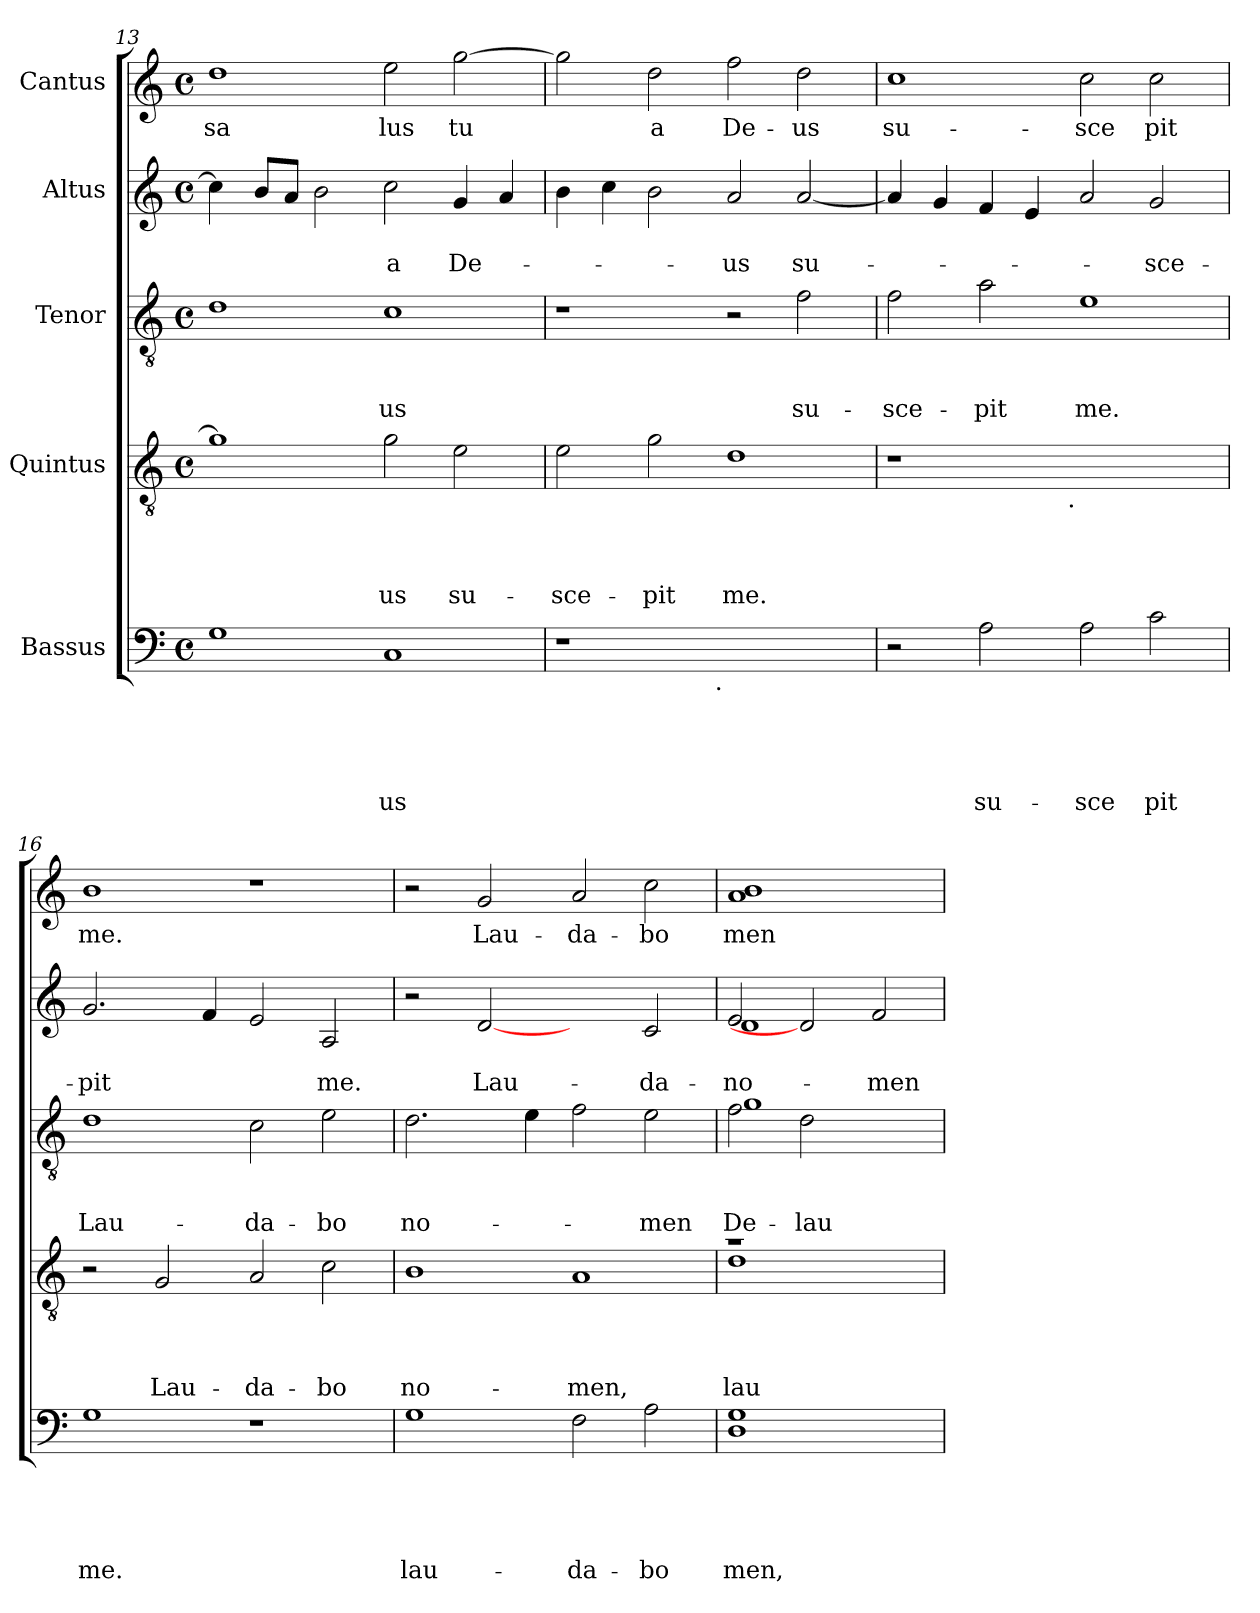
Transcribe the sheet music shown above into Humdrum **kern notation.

**kern	**text	**text	**text	**text	**text	**kern	**text	**text	**text	**text	**kern	**text	**text	**text	**kern	**text	**text	**kern	**text
*part5	*part5	*part5	*part5	*part5	*part5	*part4	*part4	*part4	*part4	*part4	*part3	*part3	*part3	*part3	*part2	*part2	*part2	*part1	*part1
*staff5	*staff5	*staff5	*staff5	*staff5	*staff5	*staff4	*staff4	*staff4	*staff4	*staff4	*staff3	*staff3	*staff3	*staff3	*staff2	*staff2	*staff2	*staff1	*staff1
*I"Bassus	*	*	*	*	*	*I"Quintus	*	*	*	*	*I"Tenor	*	*	*	*I"Altus	*	*	*I"Cantus	*
*clefF4	*	*	*	*	*	*clefGv2	*	*	*	*	*clefGv2	*	*	*	*clefG2	*	*	*clefG2	*
*k[]	*	*	*	*	*	*k[]	*	*	*	*	*k[]	*	*	*	*k[]	*	*	*k[]	*
*C:	*	*	*	*	*	*C:	*	*	*	*	*C:	*	*	*	*C:	*	*	*C:	*
*M4/4	*	*	*	*	*	*M4/4	*	*	*	*	*M4/4	*	*	*	*M4/4	*	*	*M4/4	*
*met(c)	*	*	*	*	*	*met(c)	*	*	*	*	*met(c)	*	*	*	*met(c)	*	*	*met(c)	*
=13	=13	=13	=13	=13	=13	=13	=13	=13	=13	=13	=13	=13	=13	=13	=13	=13	=13	=13	=13
!	!	!	!	!	!	!	!	!	!	!	!	!	!	!	!	!	!	!	!LO:LY:b
1G	.	.	.	.	.	1g]	.	.	.	.	1d	.	.	.	4cc\]	.	.	1dd	sa
.	.	.	.	.	.	.	.	.	.	.	.	.	.	.	8b/L	.	.	.	.
.	.	.	.	.	.	.	.	.	.	.	.	.	.	.	8a/J	.	.	.	.
.	.	.	.	.	.	.	.	.	.	.	.	.	.	.	2b\	.	.	.	.
!	!	!	!	!	!LO:LY:b	!	!	!	!	!LO:LY:b	!	!	!	!LO:LY:b	!	!	!LO:LY:b	!	!LO:LY:b
1C	.	.	.	.	us	2g\	.	.	.	-us	1c	.	.	us	2cc\	.	-a	2ee\	lus
!	!	!	!	!	!	!	!	!	!	!LO:LY:b	!	!	!	!	!	!	!LO:LY:b	!	!LO:LY:b
.	.	.	.	.	.	2e\	.	.	.	su-	.	.	.	.	4g/	.	De-	[<2gg\	tu
.	.	.	.	.	.	.	.	.	.	.	.	.	.	.	4a/	.	.	.	.
!!LO:LB:g=z
=14	=14	=14	=14	=14	=14	=14	=14	=14	=14	=14	=14	=14	=14	=14	=14	=14	=14	=14	=14
!	!	!	!	!	!	!	!	!	!	!LO:LY:b	!	!	!	!	!	!	!	!	!
*^	*	*	*	*	*	*	*	*	*	*	*	*	*	*	*	*	*	*	*
1r	2ryy	.	.	.	.	.	2e\	.	.	.	-sce-	1r	.	.	.	4b\	.	.	2gg\]	.
.	.	.	.	.	.	.	.	.	.	.	.	.	.	.	.	4cc\	.	.	.	.
!	!	!	!	!	!	!	!	!	!	!	!LO:LY:b	!	!	!	!	!	!	!	!	!LO:LY:b
.	4...ryy	.	.	.	.	.	2g\	.	.	.	-pit	.	.	.	.	2b\	.	.	2dd\	a
!	!LO:TX:b:t=.	!	!	!	!	!	!	!	!	!	!	!	!	!	!	!	!	!	!	!
.	1ryy	.	.	.	.	.	.	.	.	.	.	.	.	.	.	.	.	.	.	.
!	!	!	!	!	!	!	!	!	!	!	!LO:LY:b	!	!	!	!	!	!	!LO:LY:b	!	!LO:LY:b
1ryy	.	.	.	.	.	.	1d	.	.	.	me.	2r	.	.	.	2a/	.	-us	2ff\	De-
!	!	!	!	!	!	!	!	!	!	!	!	!	!	!	!LO:LY:b	!	!	!LO:LY:b	!	!LO:LY:b
.	.	.	.	.	.	.	.	.	.	.	.	2f\	.	.	su-	[<2a/	.	su-	2dd\	-us
.	32ryy	.	.	.	.	.	.	.	.	.	.	.	.	.	.	.	.	.	.	.
=15	=15	=15	=15	=15	=15	=15	=15	=15	=15	=15	=15	=15	=15	=15	=15	=15	=15	=15	=15	=15
!	!	!	!	!	!	!	!	!	!	!	!	!	!	!	!LO:LY:b	!	!	!	!	!LO:LY:b
*v	*v	*	*	*	*	*	*^	*	*	*	*	*	*	*	*	*	*	*	*	*
2r	.	.	.	.	.	1r	2ryy	.	.	.	.	2f\	.	.	-sce-	4a/]	.	.	1cc	su-
.	.	.	.	.	.	.	.	.	.	.	.	.	.	.	.	4g/	.	.	.	.
!	!	!	!	!	!LO:LY:b	!	!	!	!	!	!	!	!	!	!LO:LY:b	!	!	!	!	!
2A\	.	.	.	.	su-	.	4...ryy	.	.	.	.	2a\	.	.	-pit	4f/	.	.	.	.
.	.	.	.	.	.	.	.	.	.	.	.	.	.	.	.	4e/	.	.	.	.
!	!	!	!	!	!	!	!LO:TX:b:t=.	!	!	!	!	!	!	!	!	!	!	!	!	!
.	.	.	.	.	.	.	1ryy	.	.	.	.	.	.	.	.	.	.	.	.	.
!	!	!	!	!	!LO:LY:b	!	!	!	!	!	!	!	!	!	!LO:LY:b	!	!	!	!	!LO:LY:b
2A\	.	.	.	.	-sce	1ryy	.	.	.	.	.	1e	.	.	me.	2a/	.	.	2cc\	-sce
!	!	!	!	!	!LO:LY:b	!	!	!	!	!	!	!	!	!	!	!	!	!LO:LY:b	!	!LO:LY:b
2c\	.	.	.	.	pit	.	.	.	.	.	.	.	.	.	.	2g/	.	-sce-	2cc\	pit
.	.	.	.	.	.	.	32ryy	.	.	.	.	.	.	.	.	.	.	.	.	.
=16	=16	=16	=16	=16	=16	=16	=16	=16	=16	=16	=16	=16	=16	=16	=16	=16	=16	=16	=16	=16
!	!	!	!	!	!LO:LY:b	!	!	!	!	!	!	!	!	!	!LO:LY:b	!	!	!LO:LY:b	!	!LO:LY:b
*	*	*	*	*	*	*v	*v	*	*	*	*	*	*	*	*	*	*	*	*	*
1G	.	.	.	.	me.	2r	.	.	.	.	1d	.	.	Lau-	2.g/	.	-pit	1b	me.
!	!	!	!	!	!	!	!	!	!	!LO:LY:b	!	!	!	!	!	!	!	!	!
.	.	.	.	.	.	2G/	.	.	.	Lau-	.	.	.	.	.	.	.	.	.
.	.	.	.	.	.	.	.	.	.	.	.	.	.	.	4f/	.	.	.	.
!	!	!	!	!	!	!	!	!	!	!LO:LY:b	!	!	!	!LO:LY:b	!	!	!	!	!
1r	.	.	.	.	.	2A/	.	.	.	-da-	2c\	.	.	-da-	2e/	.	.	1r	.
!	!	!	!	!	!	!	!	!	!	!LO:LY:b	!	!	!	!LO:LY:b	!	!	!LO:LY:b	!	!
.	.	.	.	.	.	2c\	.	.	.	-bo	2e\	.	.	-bo	2A/	.	me.	.	.
=17	=17	=17	=17	=17	=17	=17	=17	=17	=17	=17	=17	=17	=17	=17	=17	=17	=17	=17	=17
!	!	!	!	!	!LO:LY:b	!	!	!	!	!LO:LY:b	!	!	!	!LO:LY:b	!	!	!	!	!
1G	.	.	.	.	lau-	1B	.	.	.	no-	2.d\	.	.	no-	2r	.	.	2r	.
!	!	!	!	!	!	!	!	!	!	!	!	!	!	!	!	!	!LO:LY:b	!	!LO:LY:b
.	.	.	.	.	.	.	.	.	.	.	.	.	.	.	[2d	.	Lau-	2g/	Lau-
.	.	.	.	.	.	.	.	.	.	.	4e\	.	.	.	.	.	.	.	.
!	!	!	!	!	!LO:LY:b	!	!	!	!	!LO:LY:b	!	!	!	!	!	!	!	!	!LO:LY:b
2F\	.	.	.	.	-da-	1A	.	.	.	-men,	2f\	.	.	.	2ryy	.	.	2a/	-da-
!	!	!	!	!	!LO:LY:b	!	!	!	!	!	!	!	!	!LO:LY:b	!	!	!LO:LY:b	!	!LO:LY:b
2A\	.	.	.	.	-bo	.	.	.	.	.	2e\	.	.	-men	2c/	.	-da-	2cc\	-bo
=18	=18	=18	=18	=18	=18	=18	=18	=18	=18	=18	=18	=18	=18	=18	=18	=18	=18	=18	=18
!	!	!	!	!	!LO:LY:b	!	!	!	!	!LO:LY:b	!	!	!	!LO:LY:b	!	!	!	!	!
*	*	*	*	*	*	*^	*	*	*	*	*^	*	*	*	*	*	*	*	*
!	!	!	!	!	!	!	!	!	!	!	!	!	!	!	!	!LO:LY:b	!	!	!LO:LY:b	!	!
*	*	*	*	*	*	*	*	*	*	*	*	*	*	*	*	*	*^	*	*	*	*
!	!	!	!	!	!	!	!	!	!	!	!	!	!	!	!	!	!	!	!	!LO:LY:b	!	!LO:LY:b
1D 1G	.	.	.	.	-men,	1ra	1d	.	.	.	lau-	2f\	1g	.	.	-De-	2e/	1d	.	no-	1a 1b	-men
!	!	!	!	!	!	!	!	!	!	!	!	!	!	!	!	!LO:LY:b	!	!	!	!	!	!
.	.	.	.	.	.	.	.	.	.	.	.	2d\	.	.	.	lau-	2d]	.	.	.	.	.
!	!	!	!	!	!	!	!	!	!	!	!	!	!	!	!	!	!	!	!	!LO:LY:b	!	!
2ryy	.	.	.	.	.	2ryy	2ryy	.	.	.	.	2ryy	2ryy	.	.	.	2f/	2ryy	.	men	2ryy	.
*	*	*	*	*	*	*v	*v	*	*	*	*	*	*	*	*	*	*v	*v	*	*	*	*
*	*	*	*	*	*	*	*	*	*	*	*v	*v	*	*	*	*	*	*	*	*
=	=	=	=	=	=	=	=	=	=	=	=	=	=	=	=	=	=	=	=
*-	*-	*-	*-	*-	*-	*-	*-	*-	*-	*-	*-	*-	*-	*-	*-	*-	*-	*-	*-
